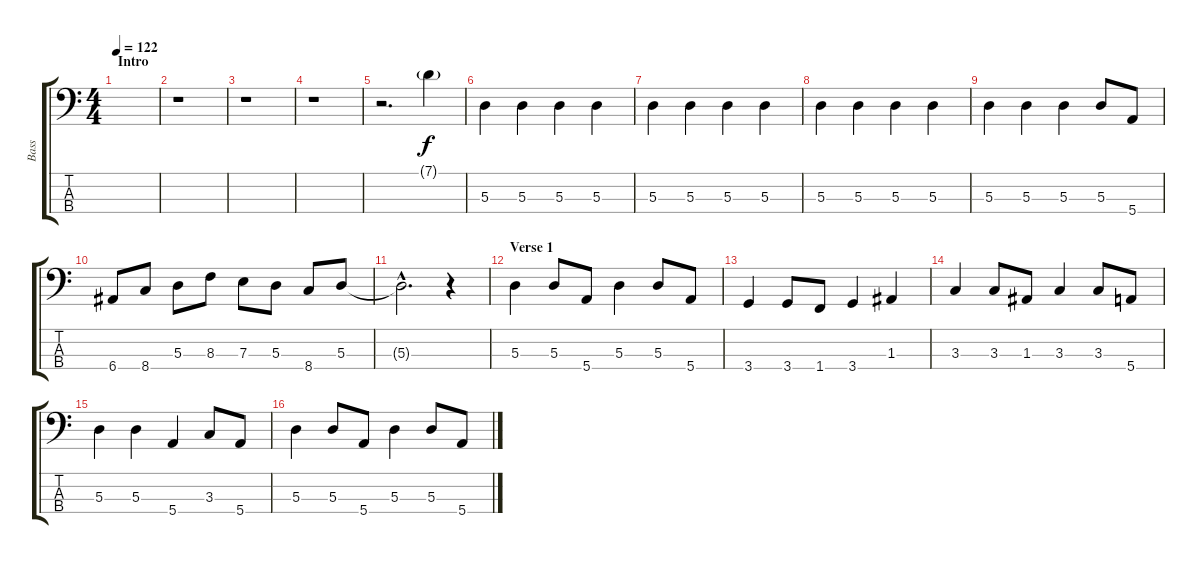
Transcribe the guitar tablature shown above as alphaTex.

\track ("Bass" "Bass") {instrument electricbassfinger}
\staff {score tabs}
\tuning (G2 D2 A1 E1) {hide}
\ts (4 4)
\section ("" "Intro")
\tempo 122
\clef f4
\ks c
|
r.1 |
r.1 |
r.1 |
r.2{d} 7.1{g}.4 |
5.3.4{dy f} 5.3.4 5.3.4 5.3.4 |
5.3.4 5.3.4 5.3.4 5.3.4 |
5.3.4 5.3.4 5.3.4 5.3.4 |
5.3.4 5.3.4 5.3.4 5.3.8 5.4.8 |
6.4.8 8.4.8 5.3.8 8.3.8 7.3.8 5.3.8 8.4.8 5.3.8 |
5.3{hac t}.2{d} r.4 |
\section ("" "Verse 1")
5.3.4 5.3.8 5.4.8 5.3.4 5.3.8 5.4.8 |
3.4.4 3.4.8 1.4.8 3.4.4 1.3.4 |
3.3.4 3.3.8 1.3.8 3.3.4 3.3.8 5.4.8 |
5.3.4 5.3.4 5.4.4 3.3.8 5.4.8 |
5.3.4 5.3.8 5.4.8 5.3.4 5.3.8 5.4.8
